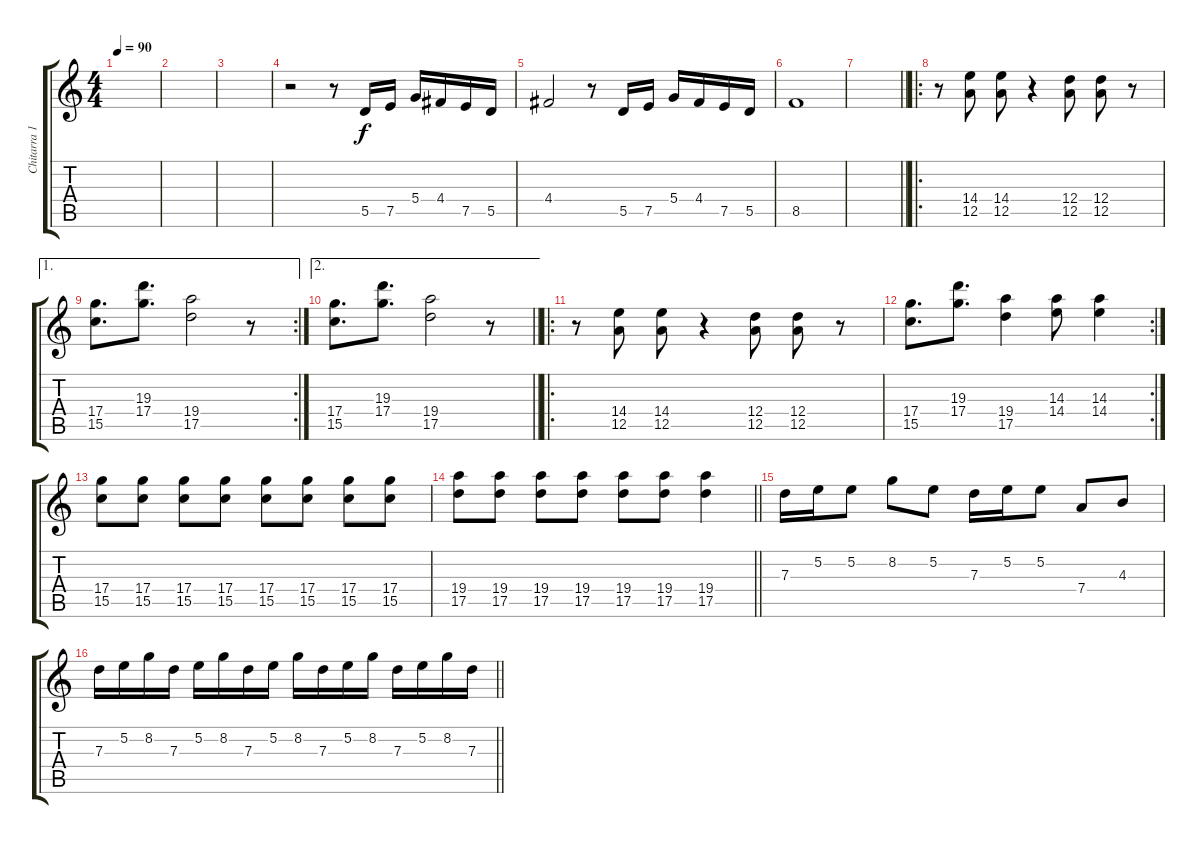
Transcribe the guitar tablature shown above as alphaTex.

\track ("Chitarra 1" "Chitarra 1") {instrument distortionguitar}
\staff {score tabs}
\tuning (E4 B3 G3 D3 A2 E2) {hide}
\ts (4 4)
\tempo 90
\clef g2
\ks c
|
|
|
r.2 r.8 5.5.16 7.5.16 5.4.16 4.4.16 7.5.16 5.5.16 |
4.4.2 r.8 5.5.16 7.5.16 5.4.16 4.4.16 7.5.16 5.5.16 |
8.5.1 |
\barLineRight lightlight
|
\ro
r.8 (14.4 12.5).8 (14.4 12.5).8 r.4 (12.4 12.5).8 (12.4 12.5).8 r.8 |
\ae 1
\rc 2
(17.4 15.5).8{d} (19.3 17.4).8{d} (19.4 17.5).2 r.8 |
\ae 2
\barLineRight lightlight
(17.4 15.5).8{d} (19.3 17.4).8{d} (19.4 17.5).2 r.8 |
\ro
r.8 (14.4 12.5).8 (14.4 12.5).8 r.4 (12.4 12.5).8 (12.4 12.5).8 r.8 |
\rc 2
(17.4 15.5).8{d} (19.3 17.4).8{d} (19.4 17.5).4 (14.3 14.4).8 (14.3 14.4).4 |
(17.4 15.5).8 (17.4 15.5).8 (17.4 15.5).8 (17.4 15.5).8 (17.4 15.5).8 (17.4 15.5).8 (17.4 15.5).8 (17.4 15.5).8 |
\barLineRight lightlight
(19.4 17.5).8 (19.4 17.5).8 (19.4 17.5).8 (19.4 17.5).8 (19.4 17.5).8 (19.4 17.5).8 (19.4 17.5).4 |
7.3.16 5.2.16 5.2.8 8.2.8 5.2.8 7.3.16 5.2.16 5.2.8 7.4.8 4.3.8 |
\barLineRight lightlight
7.3.16 5.2.16 8.2.16 7.3.16 5.2.16 8.2.16 7.3.16 5.2.16 8.2.16 7.3.16 5.2.16 8.2.16 7.3.16 5.2.16 8.2.16 7.3.16
